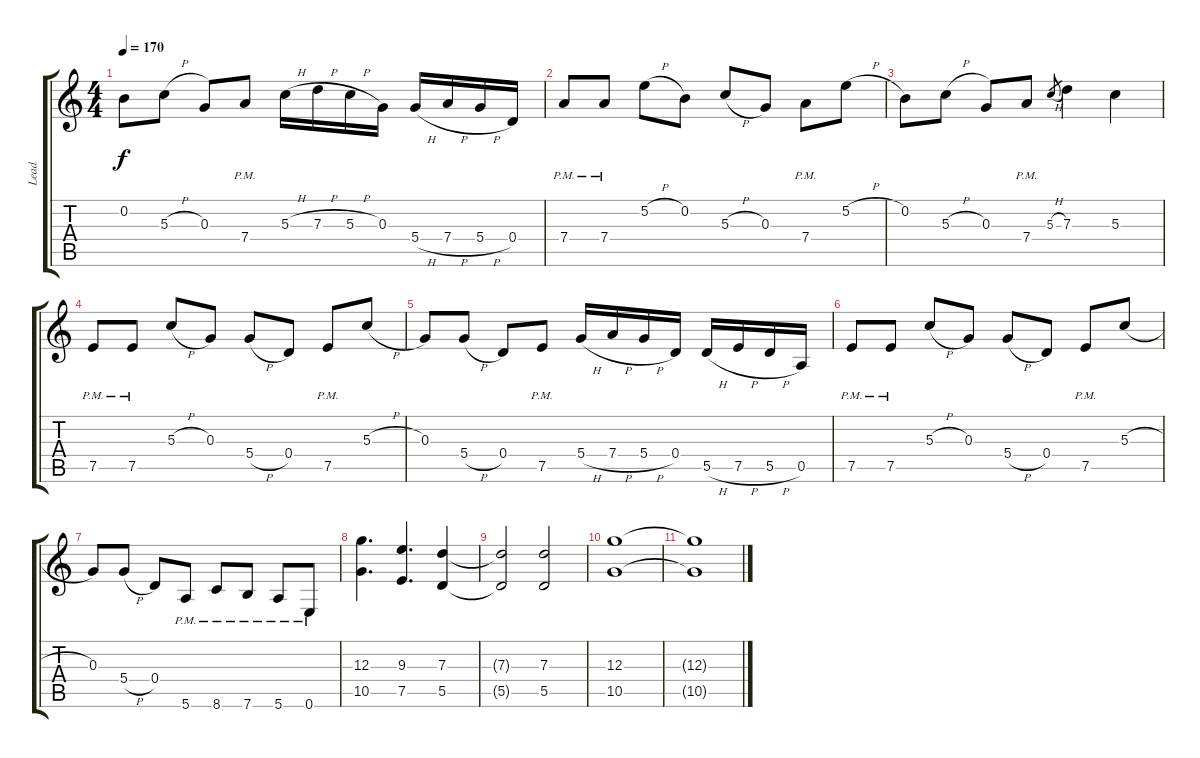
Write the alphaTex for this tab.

\track ("Lead" "Lead") {instrument overdrivenguitar}
\staff {score tabs}
\tuning (E4 B3 G3 D3 A2 E2) {hide}
\ts (4 4)
\tempo 170
\clef g2
\ks c
0.2.8{dy f} 5.3{h}.8 0.3.8 7.4{pm}.8 5.3{h}.16 7.3{h}.16 5.3{h}.16 0.3.16 5.4{h}.16 7.4{h}.16 5.4{h}.16 0.4.16 |
7.4{pm}.8 7.4{pm}.8 5.2{h}.8 0.2.8 5.3{h}.8 0.3.8 7.4{pm}.8 5.2{h}.8 |
0.2.8 5.3{h}.8 0.3.8 7.4{pm}.8 5.3{h}.8{gr} 7.3.4 5.3.4 |
7.5{pm}.8 7.5{pm}.8 5.3{h}.8 0.3.8 5.4{h}.8 0.4.8 7.5{pm}.8 5.3{h}.8 |
0.3.8 5.4{h}.8 0.4.8 7.5{pm}.8 5.4{h}.16 7.4{h}.16 5.4{h}.16 0.4.16 5.5{h}.16 7.5{h}.16 5.5{h}.16 0.5.16 |
7.5{pm}.8 7.5{pm}.8 5.3{h}.8 0.3.8 5.4{h}.8 0.4.8 7.5{pm}.8 5.3{h}.8 |
0.3.8 5.4{h}.8 0.4.8 5.6{pm}.8 8.6{pm}.8 7.6{pm}.8 5.6{pm}.8 0.6{pm}.8 |
(12.3 10.5).4{d} (9.3 7.5).4{d} (7.3 5.5).4 |
(7.3{t} 5.5{t}).2 (7.3 5.5).2 |
(12.3 10.5).1 |
(12.3{t} 10.5{t}).1
